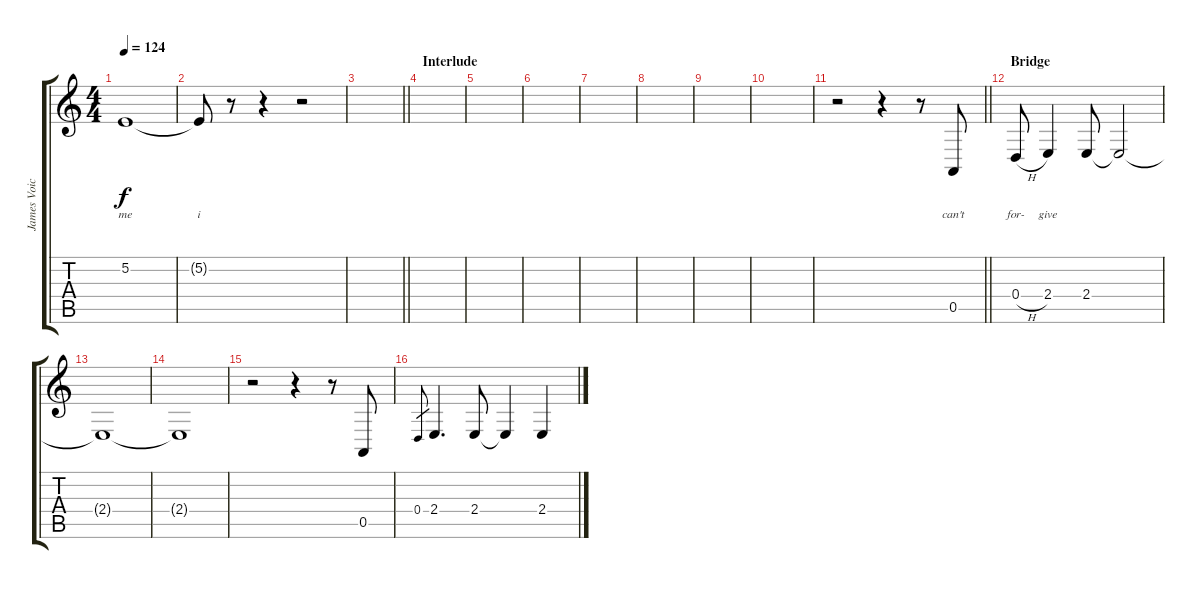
\track ("James Voice" "James Voic") {instrument cello}
\staff {score tabs}
\tuning (E4 B3 G3 D3 A2 E2) {hide}
\ts (4 4)
\tempo 124
\clef g2
\ks c
5.2{t}.1{lyrics (0 "me") lyrics (1 "") lyrics (2 "") lyrics (3 "") lyrics (4 "") dy f} |
5.2{t}.8{lyrics (0 "i") lyrics (1 "") lyrics (2 "") lyrics (3 "") lyrics (4 "")} r.8 r.4 r.2 |
\barLineRight lightlight
|
\section ("" "Interlude")
|
|
|
|
|
|
|
\barLineRight lightlight
r.2 r.4 r.8 0.5.8{lyrics (0 "can't") lyrics (1 "") lyrics (2 "") lyrics (3 "") lyrics (4 "")} |
\section ("" "Bridge")
0.4{h}.8{lyrics (0 "for-") lyrics (1 "") lyrics (2 "") lyrics (3 "") lyrics (4 "")} 2.4.4{lyrics (0 "give") lyrics (1 "") lyrics (2 "") lyrics (3 "") lyrics (4 "")} 2.4.8 2.4{t}.2 |
2.4{t}.1 |
2.4{t}.1 |
r.2 r.4 r.8 0.5.8 |
0.4.8{gr} 2.4.4{d} 2.4.8 2.4{t}.4 2.4.4
